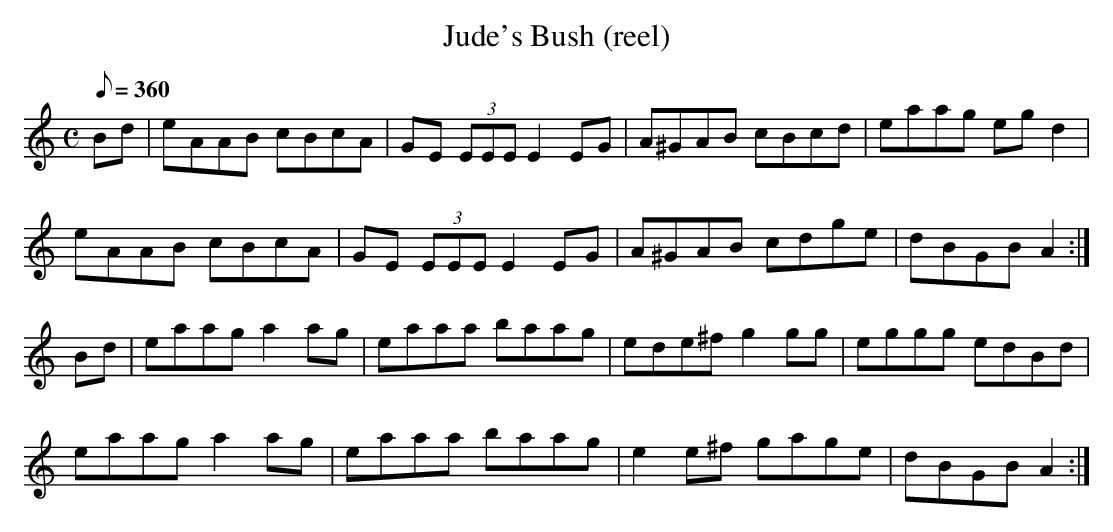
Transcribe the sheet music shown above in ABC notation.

X:1
T:Jude's Bush (reel) % nf<bb
L:1/8
M:C
Q:360
K:A minor
Bd|eAAB cBcA|GE (3EEE E2EG|A^GAB cBcd|eaag egd2|
eAAB cBcA|GE (3EEE E2EG|A^GAB cdge|dBGB A2:|
Bd|eaag a2ag|eaaa baag|ede^f g2gg|eggg edBd|
eaag a2ag|eaaa baag|e2e^f gage|dBGB A2:|
